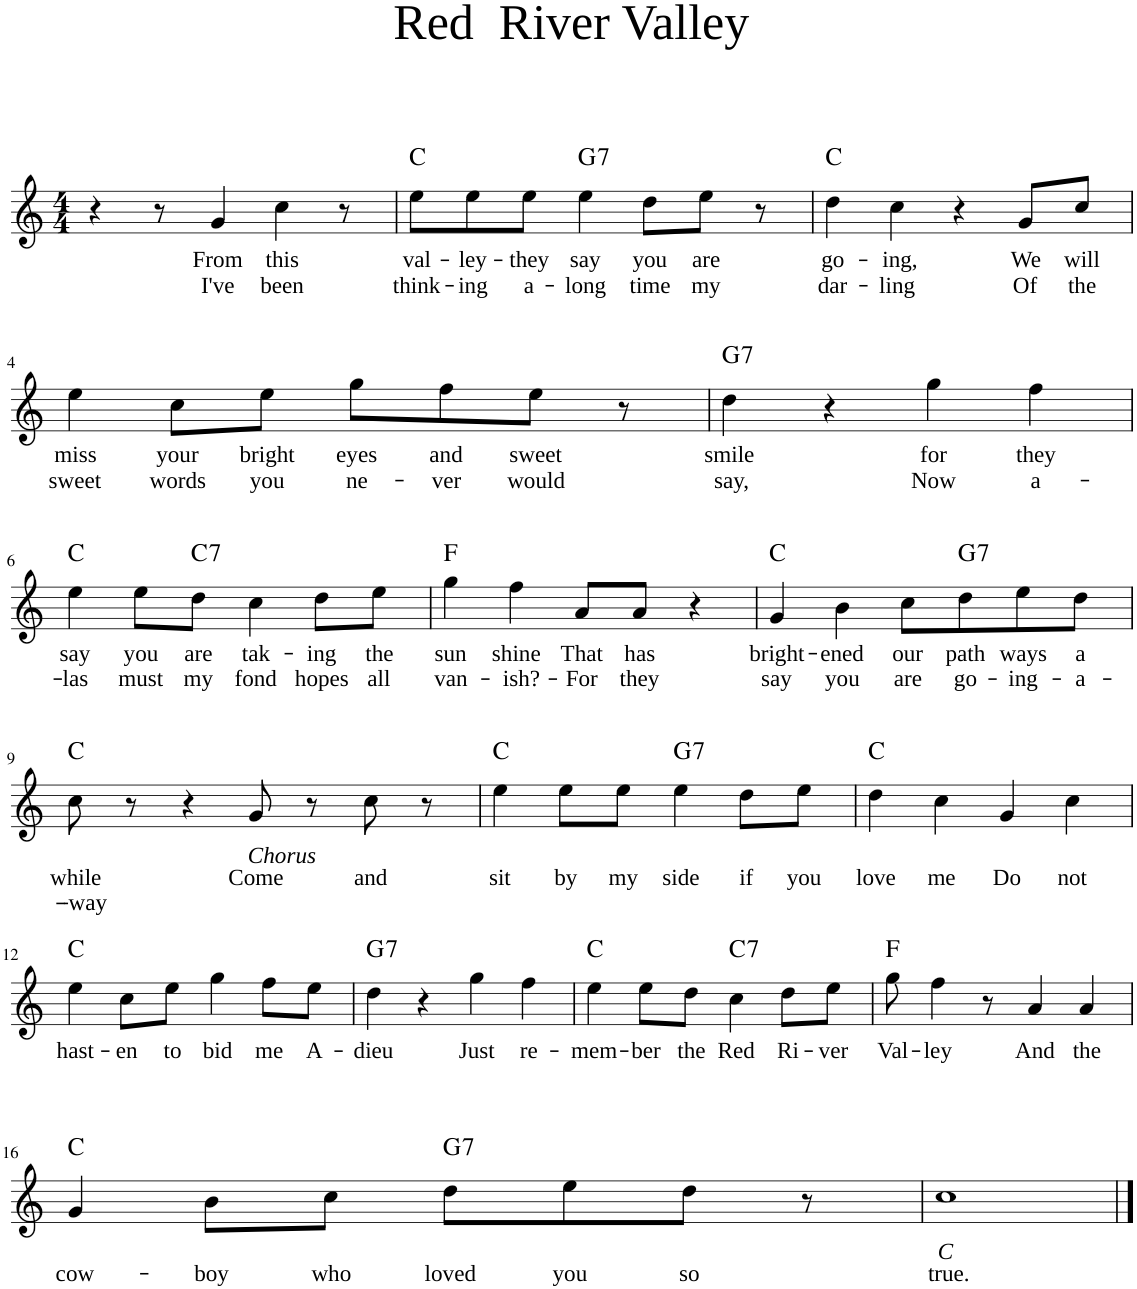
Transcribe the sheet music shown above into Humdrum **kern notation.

**kern	**text	**text	**harte
*part1	*part1	*part1	*part1
*staff1	*staff1	*staff1	*
*I"Piano	*	*	*
*I'Pno	*	*	*
*clefG2	*	*	*
*k[]	*	*	*
*M4/4	*	*	*
=1	=1	=1	=1
4r	.	.	.
8r	.	.	.
!	!LO:LY:b	!LO:LY:b	!
4g/	From	I've	.
!	!LO:LY:b	!LO:LY:b	!
4cc\	this	been	.
8r	.	.	.
=2	=2	=2	=2
!	!LO:LY:b	!LO:LY:b	!
8ee\L	val-	think-	C:maj
!	!LO:LY:b	!LO:LY:b	!
8ee\	-ley-	-ing	.
!	!LO:LY:b	!LO:LY:b	!
8ee\J	they	a-	.
!	!LO:LY:b	!LO:LY:b	!LO:H:kt=7
4ee\	say	-long	G:7
!	!LO:LY:b	!LO:LY:b	!
8dd\L	you	time	.
!	!LO:LY:b	!LO:LY:b	!
8ee\J	are	my	.
8r	.	.	.
=3	=3	=3	=3
!	!LO:LY:b	!LO:LY:b	!
4dd\	go-	dar-	C:maj
!	!LO:LY:b	!LO:LY:b	!
4cc\	-ing,	-ling	.
4r	.	.	.
!	!LO:LY:b	!LO:LY:b	!
8g/L	We	Of	.
!	!LO:LY:b	!LO:LY:b	!
8cc/J	will	the	.
!!LO:LB:g=z
=4	=4	=4	=4
!	!LO:LY:b	!LO:LY:b	!
4ee\	miss	sweet	.
!	!LO:LY:b	!LO:LY:b	!
8cc\L	your	words	.
!	!LO:LY:b	!LO:LY:b	!
8ee\J	bright	you	.
!	!LO:LY:b	!LO:LY:b	!
8gg\L	eyes	ne-	.
!	!LO:LY:b	!LO:LY:b	!
8ff\	and	-ver	.
!	!LO:LY:b	!LO:LY:b	!
8ee\J	sweet	would	.
8r	.	.	.
=5	=5	=5	=5
!	!LO:LY:b	!LO:LY:b	!LO:H:kt=7
4dd\	smile	say,	G:7
4r	.	.	.
!	!LO:LY:b	!LO:LY:b	!
4gg\	for	Now	.
!	!LO:LY:b	!LO:LY:b	!
4ff\	they	a-	.
!!LO:LB:g=z
=6	=6	=6	=6
!	!LO:LY:b	!LO:LY:b	!
4ee\	say	-las	C:maj
!	!LO:LY:b	!LO:LY:b	!
8ee\L	you	must	.
!	!LO:LY:b	!LO:LY:b	!LO:H:kt=7
8dd\J	are	my	C:7
!	!LO:LY:b	!LO:LY:b	!
4cc\	tak-	fond	.
!	!LO:LY:b	!LO:LY:b	!
8dd\L	-ing	hopes	.
!	!LO:LY:b	!LO:LY:b	!
8ee\J	the	all	.
=7	=7	=7	=7
!	!LO:LY:b	!LO:LY:b	!
4gg\	sun	van-	F:maj
!	!LO:LY:b	!LO:LY:b	!
4ff\	shine	-ish?-	.
!	!LO:LY:b	!LO:LY:b	!
8a/L	That	For	.
!	!LO:LY:b	!LO:LY:b	!
8a/J	has	they	.
4r	.	.	.
=8	=8	=8	=8
!	!LO:LY:b	!LO:LY:b	!
4g/	bright-	say	C:maj
!	!LO:LY:b	!LO:LY:b	!
4b\	ened	you	.
!	!LO:LY:b	!LO:LY:b	!
8cc\L	our	are	.
!	!LO:LY:b	!LO:LY:b	!LO:H:kt=7
8dd\	path	go-	G:7
!	!LO:LY:b	!LO:LY:b	!
8ee\	ways	-ing-	.
!	!LO:LY:b	!LO:LY:b	!
8dd\J	a	a-	.
!!LO:LB:g=z
=9	=9	=9	=9
!	!LO:LY:b	!LO:LY:b	!
8cc\	while	-way-	C:maj
8r	.	.	.
4r	.	.	.
!LO:TX:b:i:t=Chorus	!	!	!
!	!LO:LY:b	!	!
8g/	Come	.	.
8r	.	.	.
!	!LO:LY:b	!	!
8cc\	and	.	.
8r	.	.	.
=10	=10	=10	=10
!	!LO:LY:b	!	!
4ee\	sit	.	C:maj
!	!LO:LY:b	!	!
8ee\L	by	.	.
!	!LO:LY:b	!	!
8ee\J	my	.	.
!	!LO:LY:b	!	!LO:H:kt=7
4ee\	side	.	G:7
!	!LO:LY:b	!	!
8dd\L	if	.	.
!	!LO:LY:b	!	!
8ee\J	you	.	.
=11	=11	=11	=11
!	!LO:LY:b	!	!
4dd\	love	.	C:maj
!	!LO:LY:b	!	!
4cc\	me	.	.
!	!LO:LY:b	!	!
4g/	Do	.	.
!	!LO:LY:b	!	!
4cc\	not	.	.
!!LO:LB:g=z
=12	=12	=12	=12
!	!LO:LY:b	!	!
4ee\	hast-	.	C:maj
!	!LO:LY:b	!	!
8cc\L	-en	.	.
!	!LO:LY:b	!	!
8ee\J	to	.	.
!	!LO:LY:b	!	!
4gg\	bid	.	.
!	!LO:LY:b	!	!
8ff\L	me	.	.
!	!LO:LY:b	!	!
8ee\J	A-	.	.
=13	=13	=13	=13
!	!LO:LY:b	!	!LO:H:kt=7
4dd\	-dieu	.	G:7
4r	.	.	.
!	!LO:LY:b	!	!
4gg\	Just	.	.
!	!LO:LY:b	!	!
4ff\	re-	.	.
=14	=14	=14	=14
!	!LO:LY:b	!	!
4ee\	-mem-	.	C:maj
!	!LO:LY:b	!	!
8ee\L	-ber	.	.
!	!LO:LY:b	!	!
8dd\J	the	.	.
!	!LO:LY:b	!	!LO:H:kt=7
4cc\	Red	.	C:7
!	!LO:LY:b	!	!
8dd\L	Ri-	.	.
!	!LO:LY:b	!	!
8ee\J	-ver	.	.
=15	=15	=15	=15
!	!LO:LY:b	!	!
8gg\	Val-	.	F:maj
!	!LO:LY:b	!	!
4ff\	-ley	.	.
8r	.	.	.
!	!LO:LY:b	!	!
4a/	And	.	.
!	!LO:LY:b	!	!
4a/	the	.	.
!!LO:LB:g=z
=16	=16	=16	=16
!	!LO:LY:b	!	!
4g/	cow-	.	C:maj
!	!LO:LY:b	!	!
8b\L	-boy	.	.
!	!LO:LY:b	!	!
8cc\J	who	.	.
!	!LO:LY:b	!	!LO:H:kt=7
8dd\L	loved	.	G:7
!	!LO:LY:b	!	!
8ee\	you	.	.
!	!LO:LY:b	!	!
8dd\J	so	.	.
8r	.	.	.
=17	=17	=17	=17
!LO:TX:b:i:t=C	!	!	!
!	!LO:LY:b	!	!
1cc	true.	.	.
==	==	==	==
*-	*-	*-	*-
